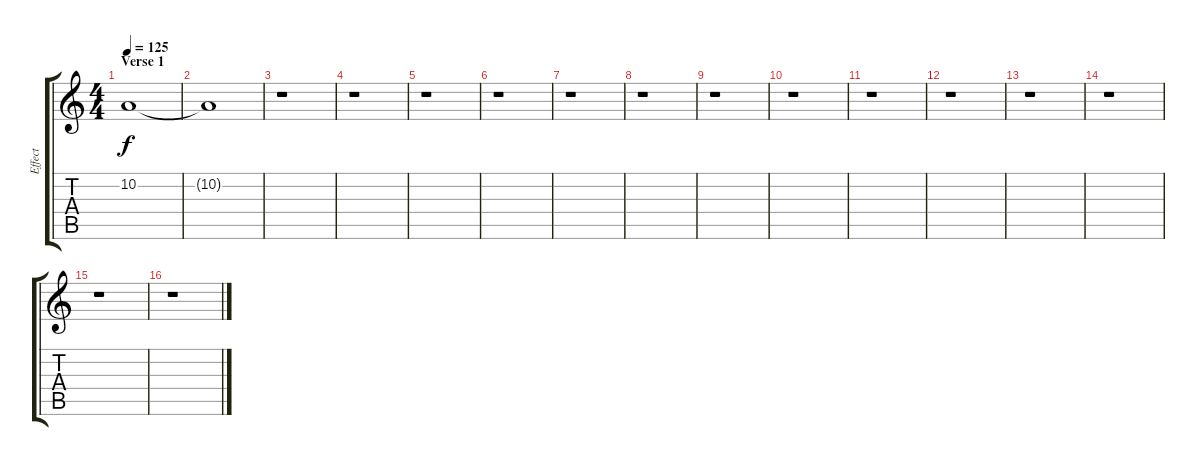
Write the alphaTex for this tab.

\track ("Effect" "Effect") {instrument flute}
\staff {score tabs}
\tuning (E4 B3 G3 D3 A2 E2) {hide}
\ts (4 4)
\section ("" "Verse 1")
\tempo 125
\clef g2
\ks c
10.2{t}.1{dy f volume 0} |
10.2{t}.1 |
r.1 |
r.1 |
r.1 |
r.1 |
r.1 |
r.1 |
r.1 |
r.1 |
r.1 |
r.1 |
r.1 |
r.1 |
r.1 |
r.1
